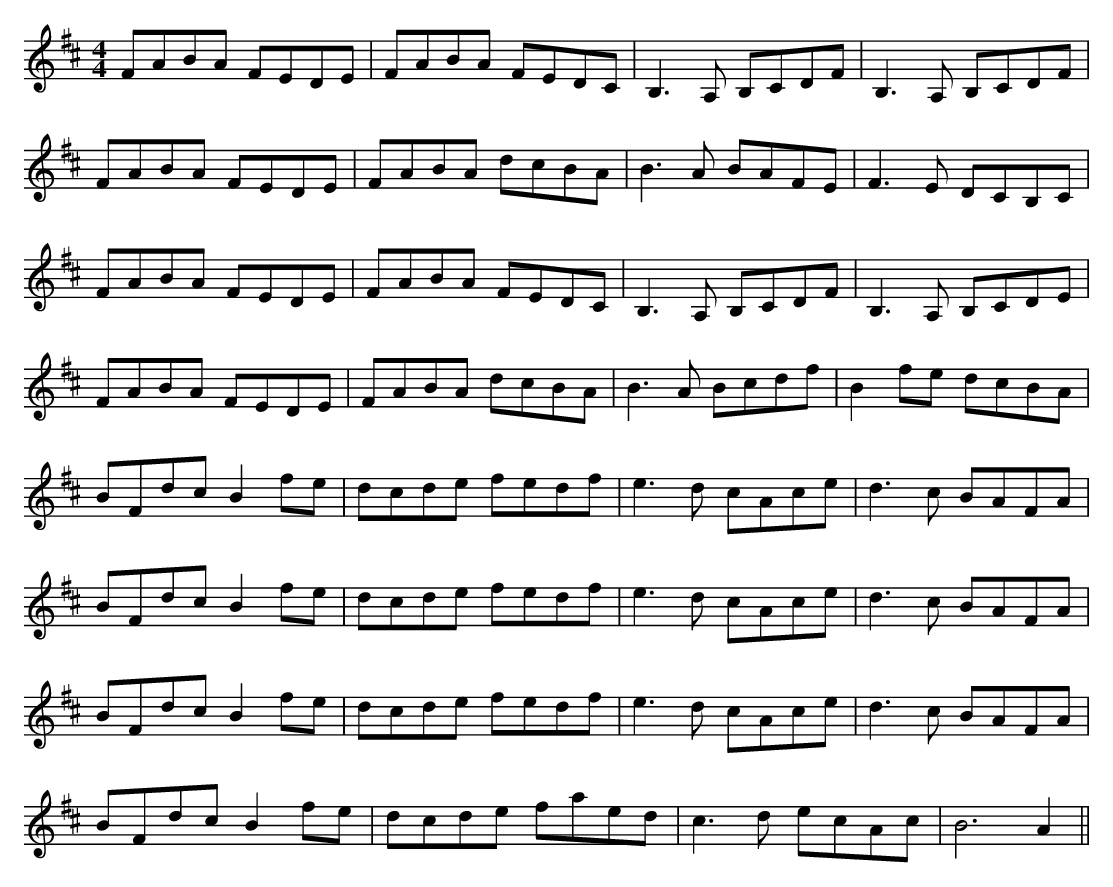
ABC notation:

X:1
M:4/4
K:Bmin
FABA FEDE|FABA FEDC|B,3A, B,CDF|B,3A, B,CDF|
FABA FEDE|FABA dcBA|B3A BAFE|F3E DCB,C|
FABA FEDE|FABA FEDC|B,3A, B,CDF|B,3A, B,CDE|
FABA FEDE|FABA dcBA|B3A Bcdf|B2fe dcBA|
BFdc B2fe|dcde fedf|e3d cAce|d3c BAFA|
BFdc B2fe|dcde fedf|e3d cAce|d3c BAFA|
BFdc B2fe|dcde fedf|e3d cAce|d3c BAFA|
BFdc B2fe|dcde faed|c3d ecAc|B6A2||
